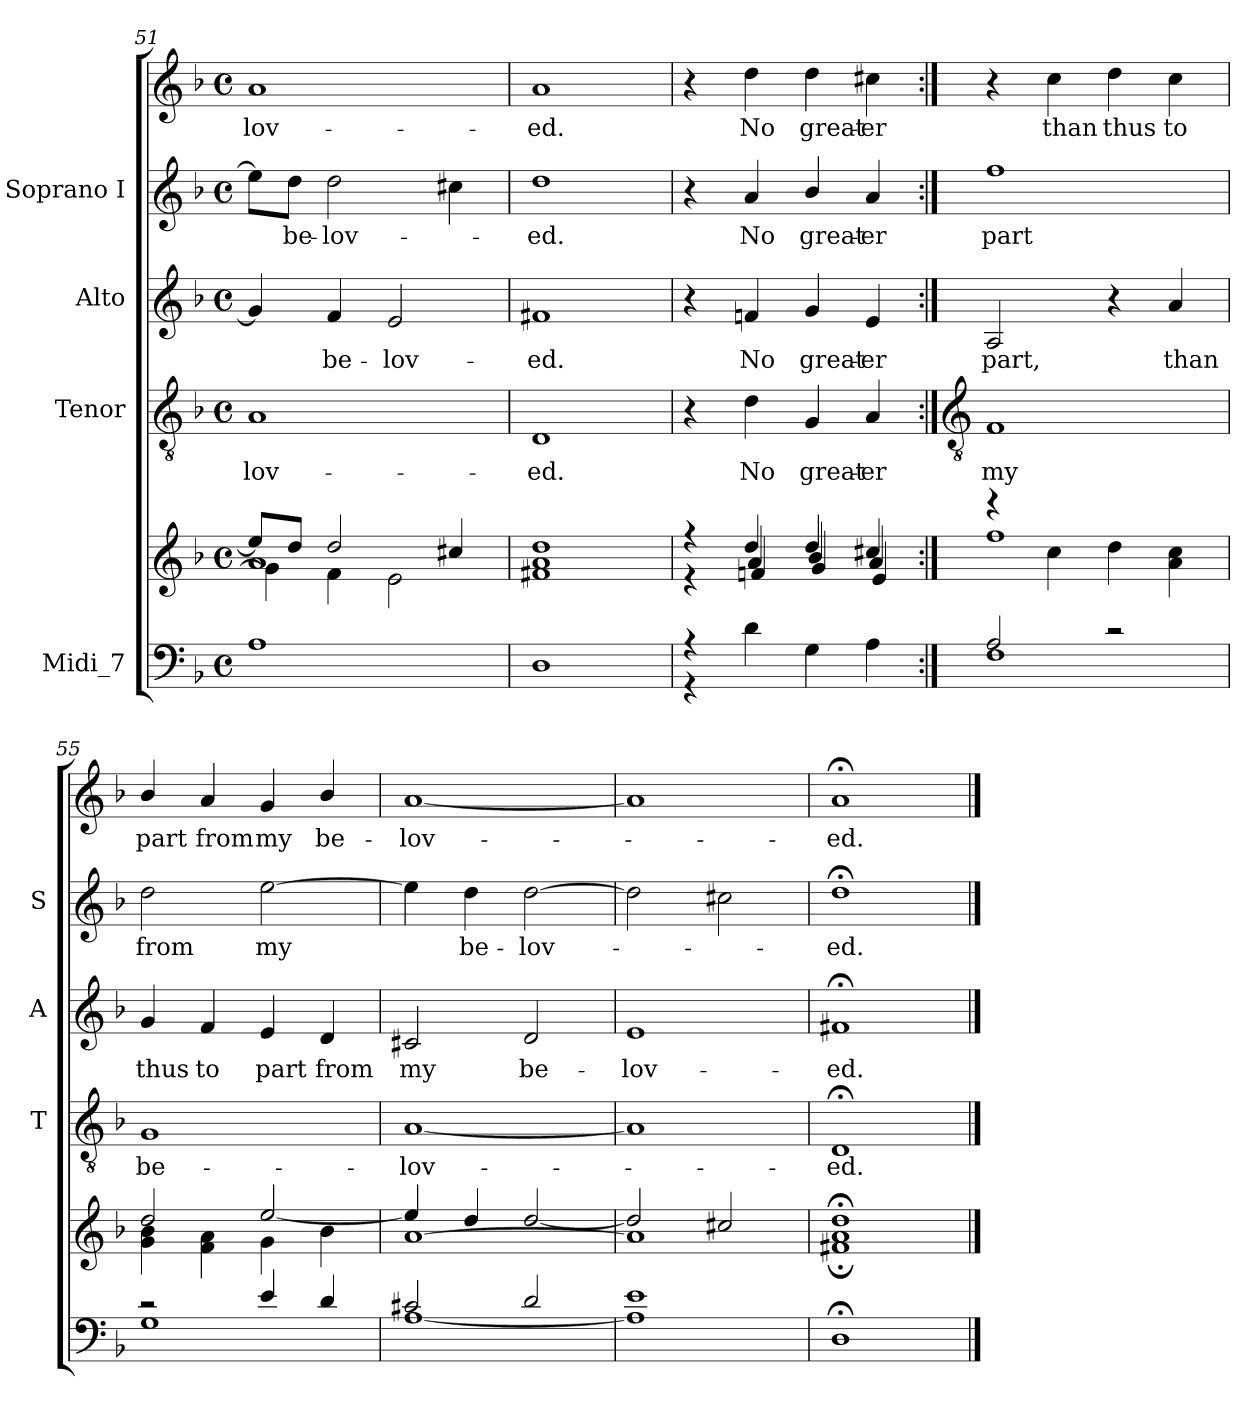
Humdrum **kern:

**kern	**kern	**kern	**text	**kern	**text	**kern	**text	**kern	**text
*part4	*part4	*part3	*part3	*part2	*part2	*part1	*part1	*part1	*part1
*staff6	*staff5	*staff4	*staff4	*staff3	*staff3	*staff2	*staff2	*staff1	*staff1
*I"Midi_7	*	*I"Tenor	*	*I"Alto	*	*I"Soprano I	*	*	*
*	*	*I'T	*	*I'A	*	*I'S	*	*	*
*clefF4	*clefG2	*clefGv2	*	*clefG2	*	*clefG2	*	*clefG2	*
*k[b-]	*k[b-]	*k[b-]	*	*k[b-]	*	*k[b-]	*	*k[b-]	*
*F:	*F:	*F:	*	*F:	*	*F:	*	*F:	*
*M4/4	*M4/4	*M4/4	*	*M4/4	*	*M4/4	*	*M4/4	*
*met(c)	*met(c)	*met(c)	*	*met(c)	*	*met(c)	*	*met(c)	*
=51	=51	=51	=51	=51	=51	=51	=51	=51	=51
*	*^	*	*	*	*	*	*	*	*
*	*	*^	*	*	*	*	*	*	*	*
!	!	!	!	!	!LO:LY:b	!	!	!	!	!	!LO:LY:b
1A\	1a/	8ee/L]	4g\]	1A	-lov-	4g]	.	8ee\L]	.	1a	lov-
!	!	!	!	!	!	!	!	!	!LO:LY:b	!	!
.	.	8dd/J	.	.	.	.	.	8dd\J	-be-	.	.
!	!	!	!	!	!	!	!LO:LY:b	!	!LO:LY:b	!	!
.	.	2dd/	4f\	.	.	4f	be-	2dd\	-lov-	.	.
!	!	!	!	!	!	!	!LO:LY:b	!	!	!	!
.	.	.	2e\	.	.	2e	-lov-	.	.	.	.
.	.	4cc#X/	.	.	.	.	.	4cc#X\	.	.	.
=52	=52	=52	=52	=52	=52	=52	=52	=52	=52	=52	=52
!	!	!	!	!	!LO:LY:b	!	!LO:LY:b	!	!LO:LY:b	!	!LO:LY:b
1D\	1a/	1dd\	1f#X\	1D	-ed.	1f#X	-ed.	1dd	ed.	1a	ed.
=53	=53	=53	=53	=53	=53	=53	=53	=53	=53	=53	=53
*^	*	*	*	*	*	*	*	*	*	*	*
4r	4r	4r	4r	4ryy	4r	.	4r	.	4r	.	4r	.
!	!	!	!	!	!	!LO:LY:b	!	!LO:LY:b	!	!LO:LY:b	!	!LO:LY:b
2.ryy	4d\	4dd/	4a/	4fn/	4d	No	4fn	No	4a	No	4dd\	No
!	!	!	!	!	!	!LO:LY:b	!	!LO:LY:b	!	!LO:LY:b	!	!LO:LY:b
.	4G\	4dd/	4b-/	4g/	4G	great-	4g	great-	4b-/	great-	4dd\	great-
!	!	!	!	!	!	!LO:LY:b	!	!LO:LY:b	!	!LO:LY:b	!	!LO:LY:b
.	4A\	4cc#X/	4a/	4e/	4A	-er	4e	-er	4a	-er	4cc#X	-er
*	*	*v	*v	*v	*	*	*	*	*	*	*	*
!!LO:LB:g=z
=54:|!	=54:|!	=54:|!	=54:|!	=54:|!	=54:|!	=54:|!	=54:|!	=54:|!	=54:|!	=54:|!
*	*	*	*clefGv2	*	*	*	*	*	*	*
*	*	*^	*	*	*	*	*	*	*	*
*	*	*	*^	*	*	*	*	*	*	*	*
!	!	!	!	!	!	!LO:LY:b	!	!LO:LY:b	!	!LO:LY:b	!	!
*	*	*	*v	*v	*	*	*	*	*	*	*	*
2A/	1F\	4r	1ff/	1F	my	2A	part,	1ff	part	4r	.
!	!	!	!	!	!	!	!	!	!	!	!LO:LY:b
.	.	4cc\	.	.	.	.	.	.	.	4cc	than
!	!	!	!	!	!	!	!	!	!	!	!LO:LY:b
2r	.	4dd\	.	.	.	4r	.	.	.	4dd\	thus
!	!	!	!	!	!	!	!LO:LY:b	!	!	!	!LO:LY:b
.	.	4a\ 4cc\	.	.	.	4a	than	.	.	4cc	to
=55	=55	=55	=55	=55	=55	=55	=55	=55	=55	=55	=55
!	!	!	!	!	!LO:LY:b	!	!LO:LY:b	!	!LO:LY:b	!	!LO:LY:b
2r	1G\	4g\ 4b-\	2dd/	1G	be-	4g	thus	2dd	-from	4b-/	part
!	!	!	!	!	!	!	!LO:LY:b	!	!	!	!LO:LY:b
.	.	4f\ 4a\	.	.	.	4f	to	.	.	4a	from
!	!	!	!	!	!	!	!LO:LY:b	!	!LO:LY:b	!	!LO:LY:b
4e/	.	4g\	[2ee/	.	.	4e	part	[2ee	my	4g	my
!	!	!	!	!	!	!	!LO:LY:b	!	!	!	!LO:LY:b
4d/	.	4b-\	.	.	.	4d/	from	.	.	4b-/	be-
=56	=56	=56	=56	=56	=56	=56	=56	=56	=56	=56	=56
!	!	!	!	!	!LO:LY:b	!	!LO:LY:b	!	!	!	!LO:LY:b
2c#X/	[1A\	[1a\	4ee/]	[1A	-lov-	2c#X	my	4ee]	.	[1a	lov-
!	!	!	!	!	!	!	!	!	!LO:LY:b	!	!
.	.	.	4dd/	.	.	.	.	4dd\	be-	.	.
!	!	!	!	!	!	!	!LO:LY:b	!	!LO:LY:b	!	!
2d/	.	.	[2dd/	.	.	2d	be-	[2dd\	-lov-	.	.
=57	=57	=57	=57	=57	=57	=57	=57	=57	=57	=57	=57
!	!	!	!	!	!	!	!LO:LY:b	!	!	!	!
1e/	1A\]	1a\]	2dd/]	1A]	.	1e	-lov-	2dd\]	.	1a]	.
.	.	.	2cc#X/	.	.	.	.	2cc#X	.	.	.
*v	*v	*	*	*	*	*	*	*	*	*	*
=58	=58	=58	=58	=58	=58	=58	=58	=58	=58	=58
*	*	*^	*	*	*	*	*	*	*	*
!	!	!	!	!	!LO:LY:b	!	!LO:LY:b	!	!LO:LY:b	!	!LO:LY:b
1D;\	1a;<\	1dd;</	1f#X/	1D;<	ed.	1f#X;<	-ed.	1dd;<	ed.	1a;<	ed.
*	*v	*v	*v	*	*	*	*	*	*	*	*
==	==	==	==	==	==	==	==	==	==
*-	*-	*-	*-	*-	*-	*-	*-	*-	*-
